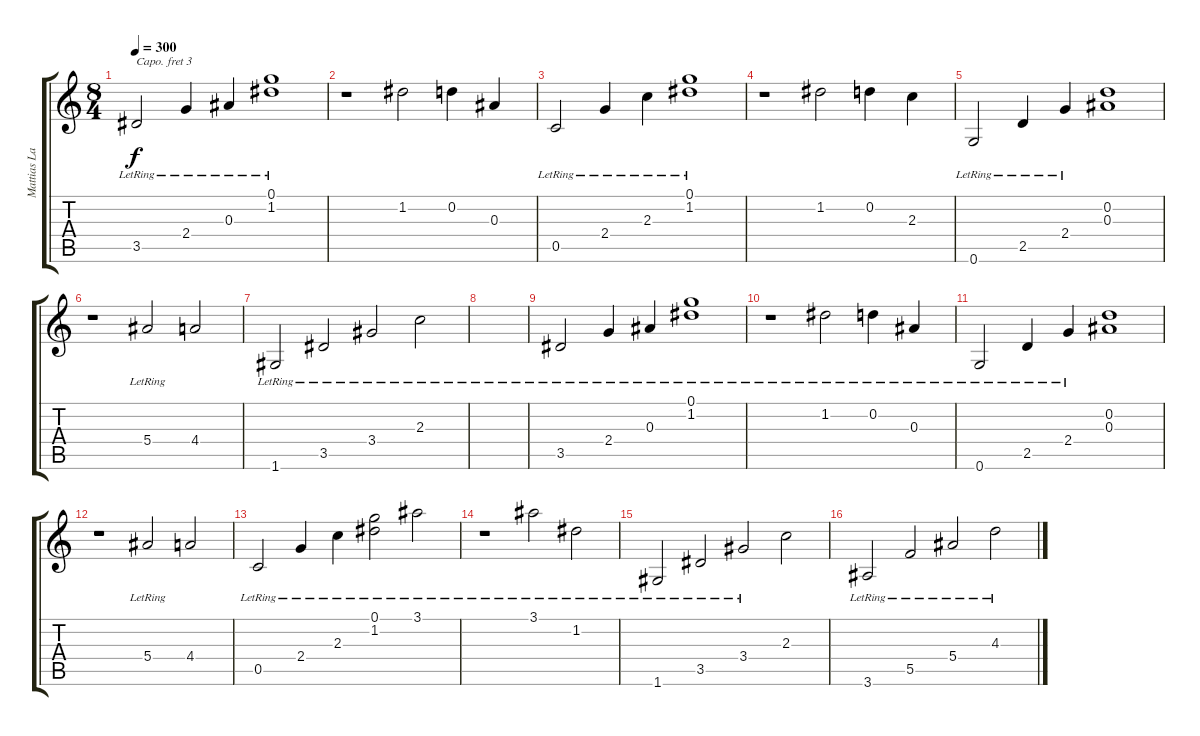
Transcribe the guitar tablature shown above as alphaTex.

\track ("Mattias Larsson" "Mattias La") {instrument acousticguitarsteel}
\staff {score tabs}
\capo 3
\tuning (E4 B3 G3 D3 A2 E2) {hide}
\ts (8 4)
\tempo 300
\clef g2
\ks c
3.5{lr}.2{dy f} 2.4{lr}.4 0.3{lr}.4 (0.1 1.2{lr}).1 |
r.1 1.2.2 0.2.4 0.3.4 |
0.5{lr}.2 2.4{lr}.4 2.3{lr}.4 (0.1{lr} 1.2{lr}).1 |
r.1 1.2.2 0.2.4 2.3.4 |
0.6{lr}.2 2.5{lr}.4 2.4{lr}.4 (0.2 0.3).1 |
r.1 5.4{lr}.2 4.4.2 |
1.6{lr}.2 3.5{lr}.2 3.4{lr}.2 2.3{lr}.2 |
|
3.5{lr}.2 2.4{lr}.4 0.3{lr}.4 (0.1 1.2{lr}).1 |
r.1 1.2{lr}.2 0.2{lr}.4 0.3{lr}.4 |
0.6{lr}.2 2.5{lr}.4 2.4{lr}.4 (0.2 0.3).1 |
r.1 5.4{lr}.2 4.4.2 |
0.5{lr}.2 2.4{lr}.4 2.3{lr}.4 (0.1 1.2{lr}).2 3.1{lr}.2 |
r.1 3.1{lr}.2 1.2{lr}.2 |
1.6{lr}.2 3.5{lr}.2 3.4{lr}.2 2.3.2 |
3.6{lr}.2 5.5{lr}.2 5.4{lr}.2 4.3{lr}.2
